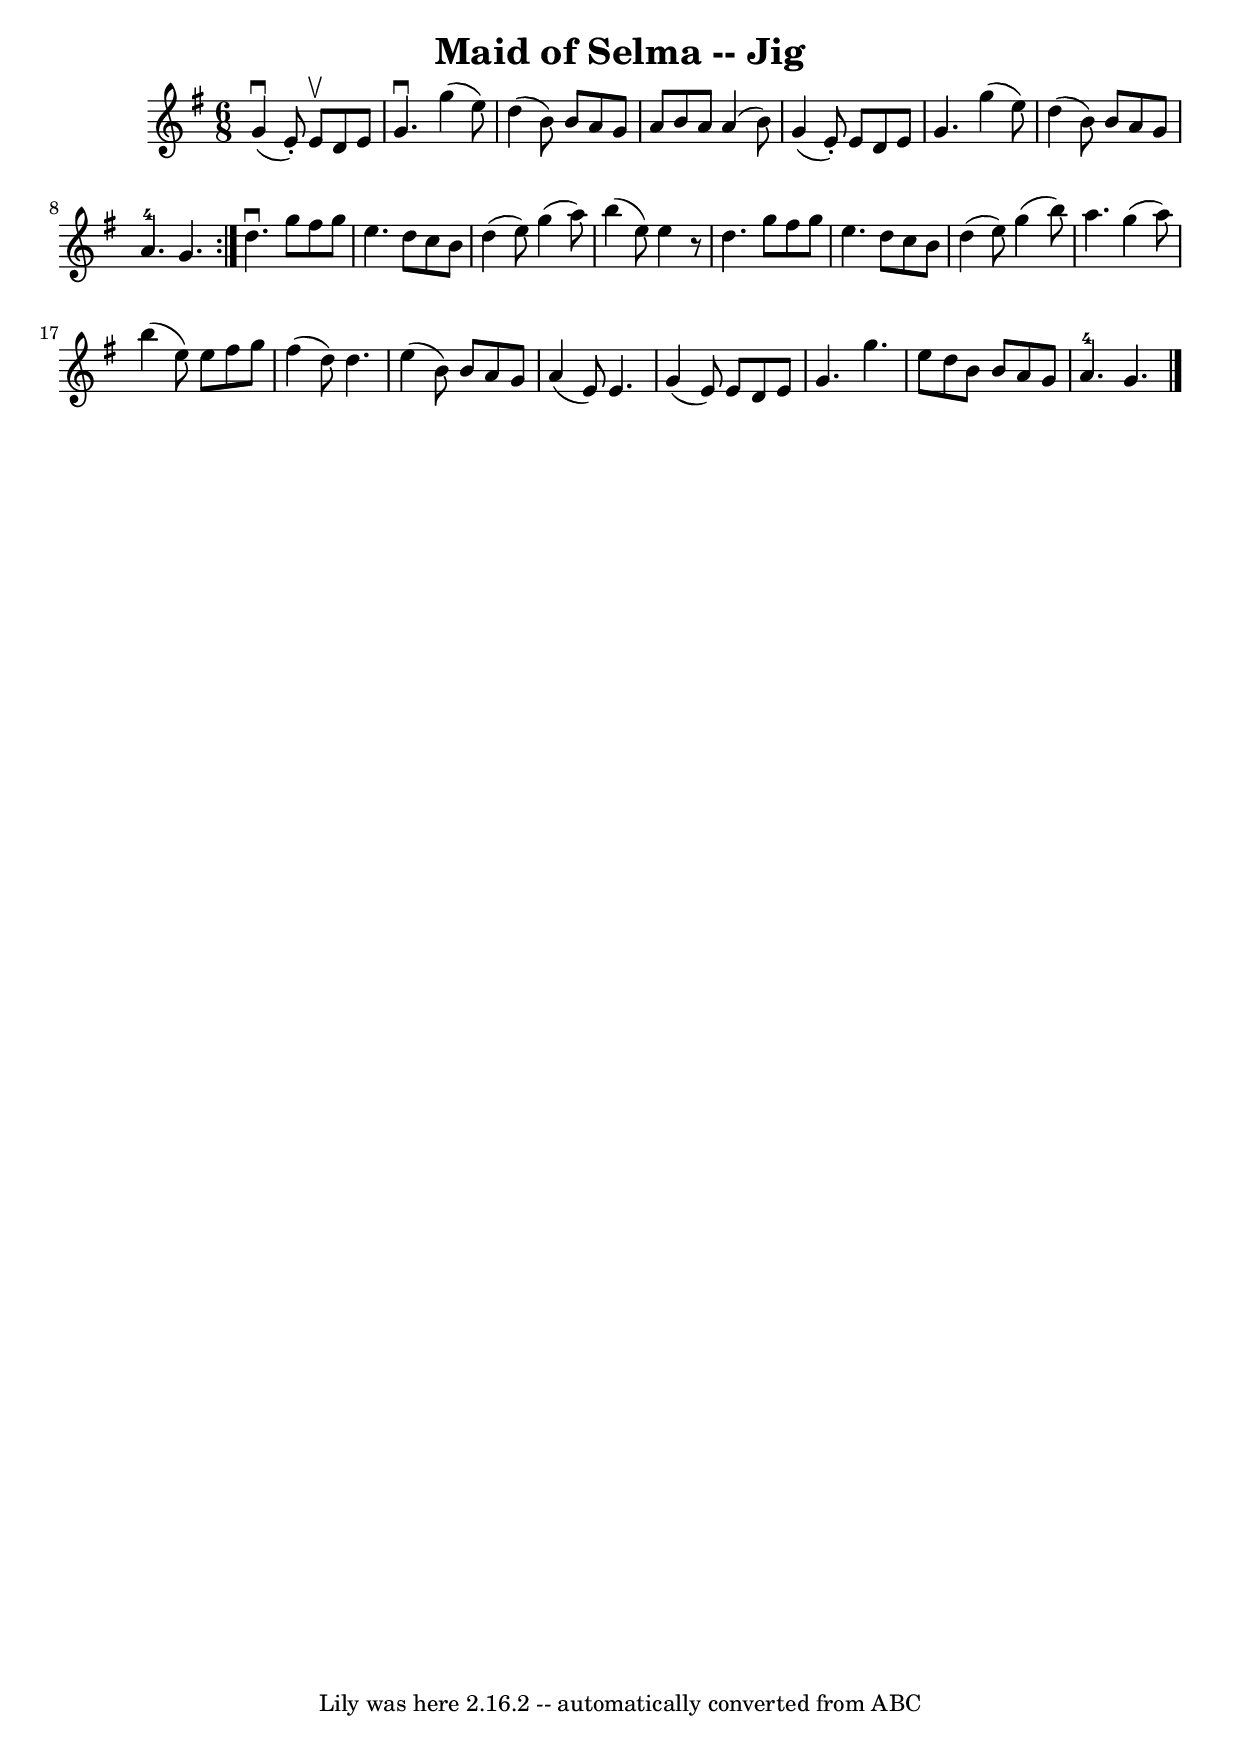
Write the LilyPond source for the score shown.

\version "2.7.40"
\include "Mammoth.ily"
\header {
	book = "Ryan's Mammoth Collection"
	crossRefNumber = "1"
	footnotes = ""
	origin = "SCOTCH"
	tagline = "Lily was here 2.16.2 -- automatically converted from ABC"
	title = "Maid of Selma -- Jig"
}
voicedefault =  {
\set Score.defaultBarType = "empty"

\repeat volta 2 {
\time 6/8 \key g \major g'4^\downbow(e'8 -.) e'8^\upbow d'8 e'8 
 |
 g'4.^\downbow g''4 (e''8) |
 d''4 (b'8)   
b'8 a'8 g'8  |
 a'8 b'8 a'8 a'4 (b'8) |
     
g'4 (e'8 -.) e'8 d'8 e'8  |
 g'4. g''4 (e''8) 
|
 d''4 (b'8) b'8 a'8 g'8  |
 a'4.-4 g'4.  } 
 d''4.^\downbow g''8 fis''8 g''8  |
 e''4. d''8 c''8  
 b'8  |
 d''4 (e''8) g''4 (a''8) |
 b''4 (
e''8) e''4    r8   |
 d''4. g''8 fis''8 g''8  |
  
 e''4. d''8 c''8 b'8  |
 d''4 (e''8) g''4 (b''8) 
|
 a''4. g''4 (a''8) |
 b''4 (e''8) e''8    
fis''8 g''8  |
 fis''4 (d''8) d''4.    |
 e''4 (
b'8) b'8 a'8 g'8  |
 a'4 (e'8) e'4.    |
     
g'4 (e'8) e'8 d'8 e'8  |
 g'4. g''4.  |
 e''8  
 d''8 b'8 b'8 a'8 g'8  |
 a'4.-4 g'4.    \bar "|."   
}

\score{
    <<

	\context Staff="default"
	{
	    \voicedefault 
	}

    >>
	\layout {
	}
	\midi {}
}
